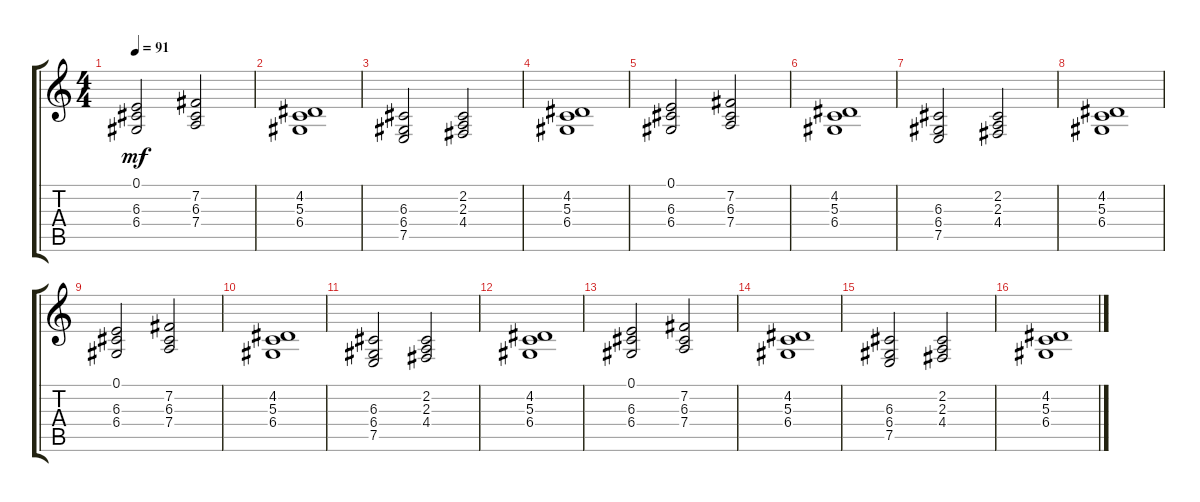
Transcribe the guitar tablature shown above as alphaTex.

\track "" {instrument pad2warm}
\staff {score tabs}
\tuning (E4 B3 G3 D3 A2 E2) {hide}
\ts (4 4)
\tempo 91
\clef g2
\ks c
(0.1 6.3 6.4).2{dy mf} (7.2 6.3 7.4).2 |
(4.2 5.3 6.4).1 |
(6.3 6.4 7.5).2 (2.2 2.3 4.4).2 |
(4.2 5.3 6.4).1 |
(0.1 6.3 6.4).2 (7.2 6.3 7.4).2 |
(4.2 5.3 6.4).1 |
(6.3 6.4 7.5).2 (2.2 2.3 4.4).2 |
(4.2 5.3 6.4).1 |
(0.1 6.3 6.4).2 (7.2 6.3 7.4).2 |
(4.2 5.3 6.4).1 |
(6.3 6.4 7.5).2 (2.2 2.3 4.4).2 |
(4.2 5.3 6.4).1 |
(0.1 6.3 6.4).2 (7.2 6.3 7.4).2 |
(4.2 5.3 6.4).1 |
(6.3 6.4 7.5).2 (2.2 2.3 4.4).2 |
(4.2 5.3 6.4).1
